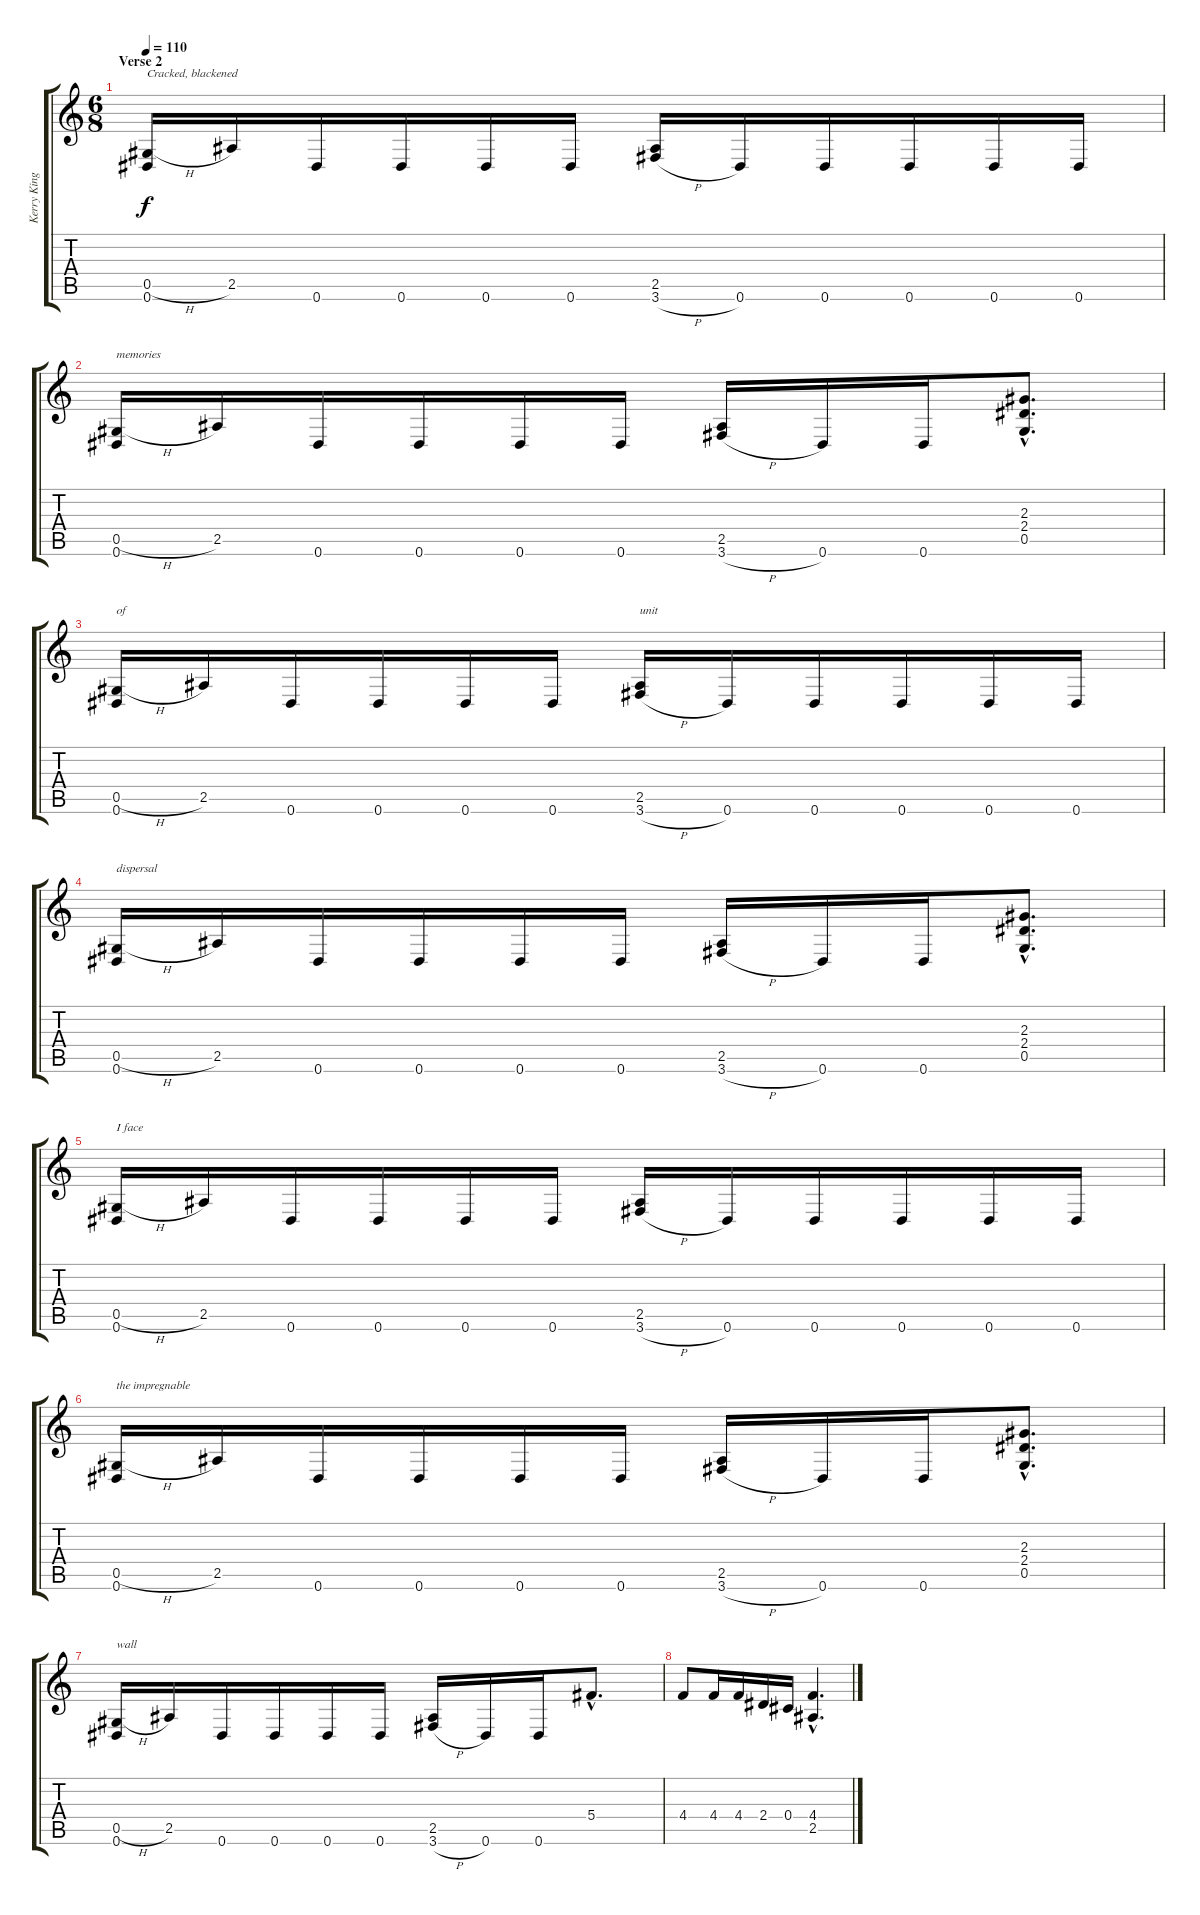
\track ("Kerry King (guitar)" "Kerry King") {instrument distortionguitar}
\staff {score tabs}
\tuning (Eb4 Bb3 Gb3 Db3 Ab2 Eb2) {hide}
\ts (6 8)
\section ("" "Verse 2")
\tempo 110
\clef g2
\ks c
(0.5{h} 0.6).16{txt "Cracked, blackened" dy f} 2.5.16 0.6.16 0.6.16 0.6.16 0.6.16 (2.5 3.6{h}).16 0.6.16 0.6.16 0.6.16 0.6.16 0.6.16 |
(0.5{h} 0.6).16{txt "memories"} 2.5.16 0.6.16 0.6.16 0.6.16 0.6.16 (2.5 3.6{h}).16 0.6.16 0.6.16 (2.3{hac} 2.4{hac} 0.5{hac}).8{d} |
(0.5{h} 0.6).16{txt "of"} 2.5.16 0.6.16 0.6.16 0.6.16 0.6.16 (2.5 3.6{h}).16{txt "unit"} 0.6.16 0.6.16 0.6.16 0.6.16 0.6.16 |
(0.5{h} 0.6).16{txt "dispersal"} 2.5.16 0.6.16 0.6.16 0.6.16 0.6.16 (2.5 3.6{h}).16 0.6.16 0.6.16 (2.3{hac} 2.4{hac} 0.5{hac}).8{d} |
(0.5{h} 0.6).16{txt "I face"} 2.5.16 0.6.16 0.6.16 0.6.16 0.6.16 (2.5 3.6{h}).16 0.6.16 0.6.16 0.6.16 0.6.16 0.6.16 |
(0.5{h} 0.6).16{txt "the impregnable"} 2.5.16 0.6.16 0.6.16 0.6.16 0.6.16 (2.5 3.6{h}).16 0.6.16 0.6.16 (2.3{hac} 2.4{hac} 0.5{hac}).8{d} |
(0.5{h} 0.6).16{txt "wall"} 2.5.16 0.6.16 0.6.16 0.6.16 0.6.16 (2.5 3.6{h}).16 0.6.16 0.6.16 5.4{hac}.8{d} |
4.4.8 4.4.16 4.4.16 2.4.16 0.4.16 (4.4{hac} 2.5{hac}).4{d}
